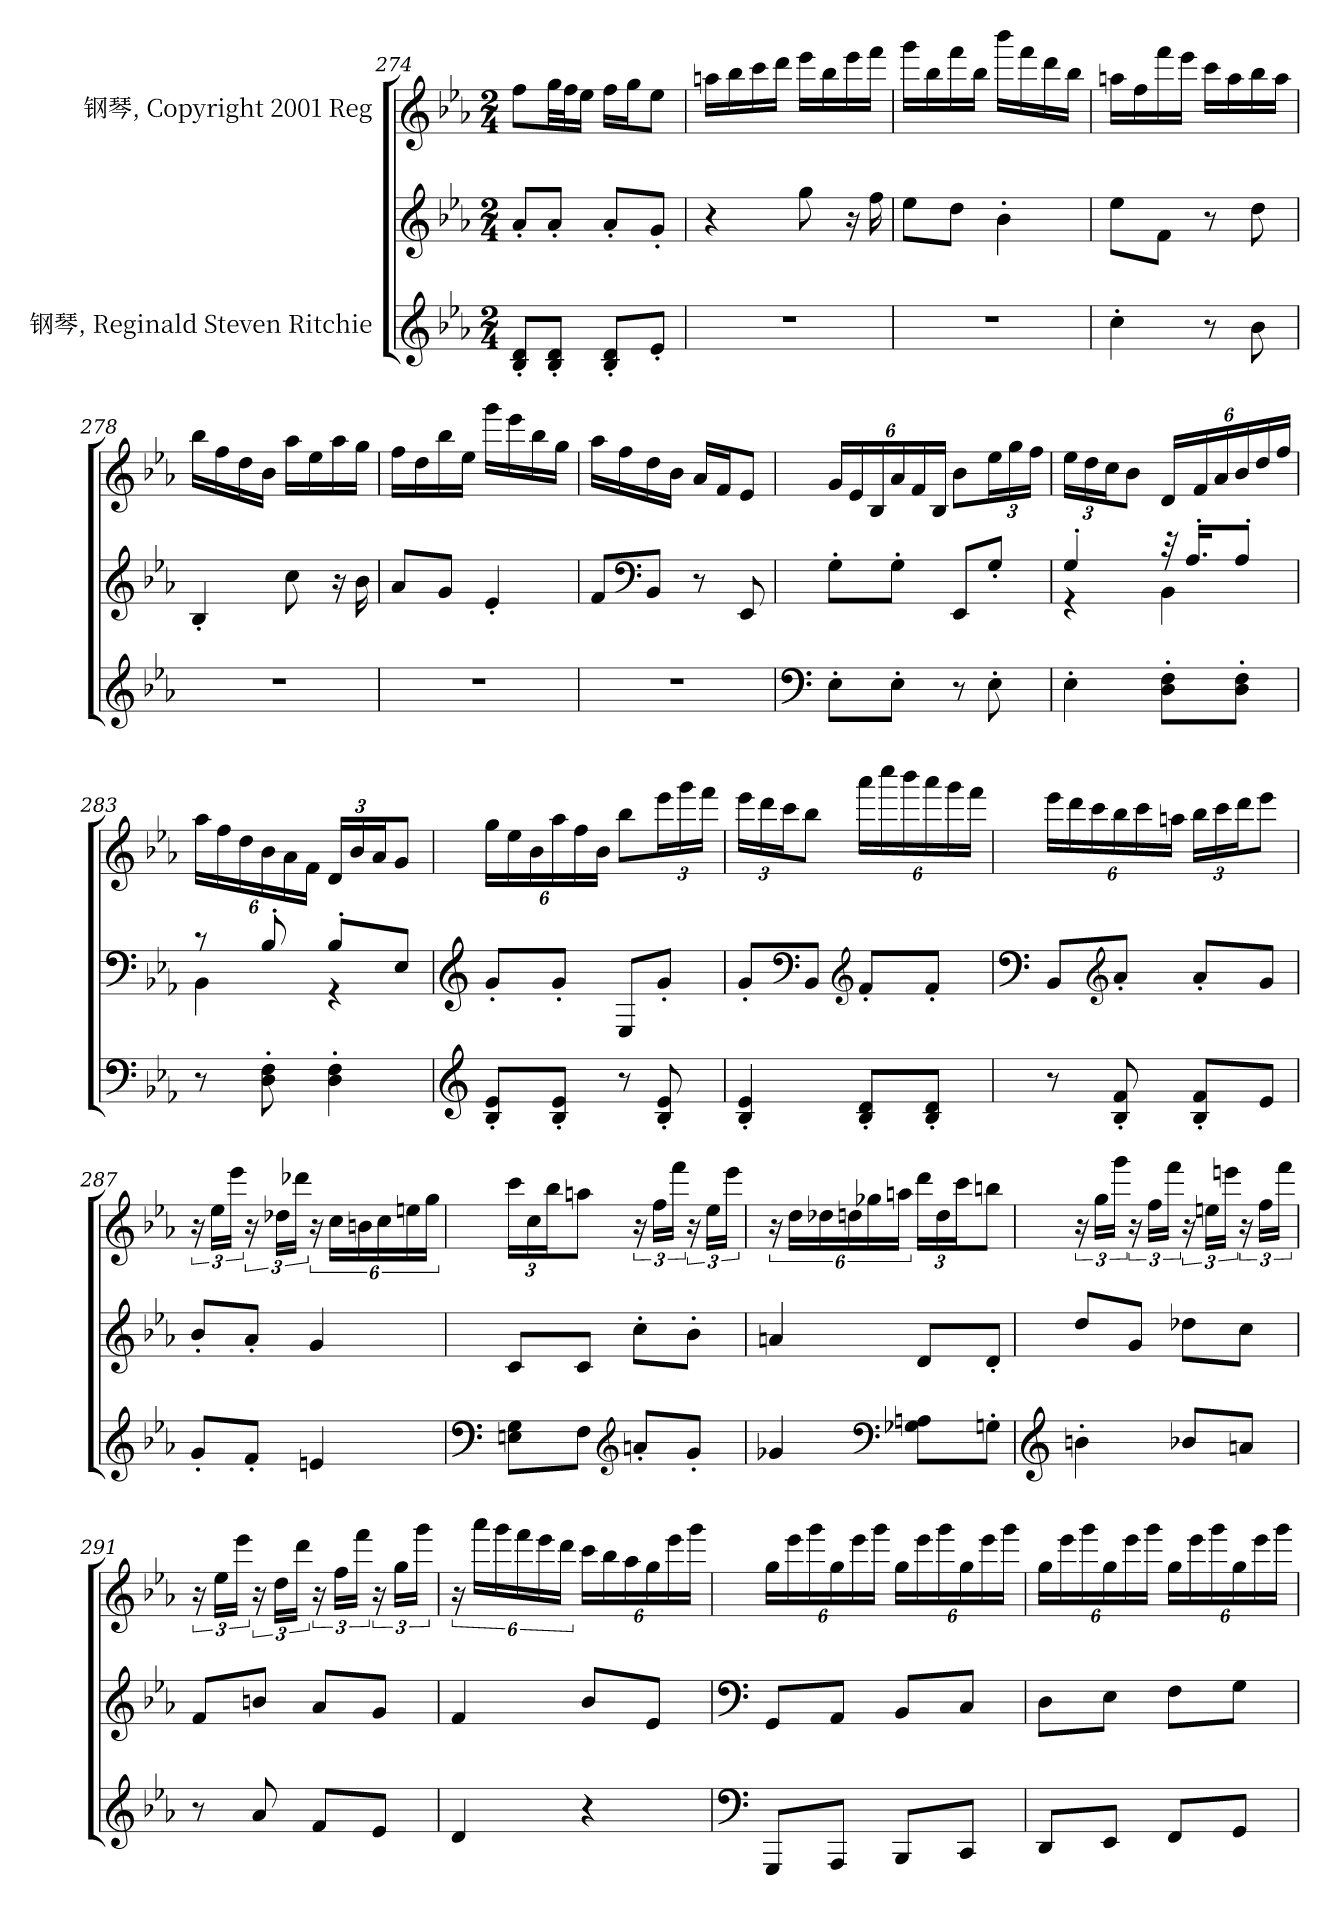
**kern	**kern	**kern
*part2	*part2	*part1
*staff3	*staff2	*staff1
*I"钢琴, Reginald Steven Ritchie	*	*I"钢琴, Copyright 2001 Reg
*clefG2	*clefG2	*clefG2
*k[b-e-a-]	*k[b-e-a-]	*k[b-e-a-]
*M2/4	*M2/4	*M2/4
=274	=274	=274
8B-/' 8d/'L	8a-'/L	8ff\L
8B-/' 8d/'J	8a-'/J	32gg\LL
.	.	32ff\J
.	.	16ee-\JJ
8B-/' 8d/'L	8a-'/L	16ff\LL
.	.	16gg\J
8e-'/J	8g'/J	8ee-\J
=275	=275	=275
2r	4r	16aan\LL
.	.	16bb-\
.	.	16ccc\
.	.	16ddd\JJ
.	8gg\	16eee-\LL
.	.	16bb-\
.	16r	16eee-\
.	16ff\	16fff\JJ
=276	=276	=276
2r	8ee-\L	16ggg\LL
.	.	16bb-\
.	8dd\J	16fff\
.	.	16bb-\JJ
.	4b-'\	16bbb-\LL
.	.	16fff\
.	.	16ddd\
.	.	16bb-\JJ
!!LO:LB:g=z
=277	=277	=277
4cc'\	8ee-\L	16aan\LL
.	.	16ff\
.	8f\J	16fff\
.	.	16eee-\JJ
8r	8r	16ccc\LL
.	.	16aa\
8b-\	8dd\	16bb-\
.	.	16aa\JJ
=278	=278	=278
2r	4B-'/	16bb-\LL
.	.	16ff\
.	.	16dd\
.	.	16b-\JJ
.	8cc\	16aa-\LL
.	.	16ee-\
.	16r	16aa-\
.	16b-\	16gg\JJ
=279	=279	=279
2r	8a-/L	16ff\LL
.	.	16dd\
.	8g/J	16bb-\
.	.	16ee-\JJ
.	4e-'/	16ggg\LL
.	.	16eee-\
.	.	16bb-\
.	.	16gg\JJ
=280	=280	=280
2r	8f/L	16aa-\LL
.	.	16ff\
*	*clefF4	*
.	8BB-/J	16dd\
.	.	16b-\JJ
.	8r	16a-/LL
.	.	16f/J
.	8EE-/	8e-/J
!!LO:LB:g=z
=281	=281	=281
*clefF4	*	*
*	*	*Xbrackettup
8E-'\L	8G'\L	24g/LL
.	.	24e-/
.	.	24B-/
8E-'\J	8G'\J	24a-/
.	.	24f/
.	.	24B-/JJ
8r	8EE-/L	8b-\L
8E-'\	8G'/J	24ee-\L
.	.	24gg\
.	.	24ff\JJ
=282	=282	=282
*	*^	*
4E-'\	4G'/	4r	24ee-\LL
.	.	.	24dd\
.	.	.	24cc\J
.	.	.	8b-\J
8D\' 8F\'L	32r	4BB-\	24d/LL
.	16.A-'/KL	.	.
.	.	.	24f/
.	.	.	24a-/
8D\' 8F\'J	8A-'/J	.	24b-/
.	.	.	24dd/
.	.	.	24ff/JJ
=283	=283	=283	=283
8r	8r	4BB-\	24aa-\LL
.	.	.	24ff\
.	.	.	24dd\
8D\' 8F\'	8B-'/	.	24b-\
.	.	.	24a-\
.	.	.	24f\JJ
4D\' 4F\'	8B-'/L	4r	24d/LL
.	.	.	24b-/
.	.	.	24a-/J
.	8E-/J	.	8g/J
*	*v	*v	*
!!LO:PB:g=z
=284	=284	=284
*clefG2	*clefG2	*
8B-/' 8e-/'L	8g'/L	24gg\LL
.	.	24ee-\
.	.	24b-\
8B-/' 8e-/'J	8g'/J	24aa-\
.	.	24ff\
.	.	24b-\JJ
8r	8E-/L	8bb-\L
8B-/' 8e-/'	8g'/J	24eee-\L
.	.	24ggg\
.	.	24fff\JJ
=285	=285	=285
4B-/' 4e-/'	8g'/L	24eee-\LL
.	.	24ddd\
.	.	24ccc\J
*	*clefF4	*
.	8BB-/J	8bb-\J
*	*clefG2	*
8B-/' 8d/'L	8f'/L	24aaa-\LL
.	.	24cccc\
.	.	24bbb-\
8B-/' 8d/'J	8f'/J	24aaa-\
.	.	24ggg\
.	.	24fff\JJ
!!LO:LB:g=z
=286	=286	=286
*	*clefF4	*
8r	8BB-/L	24eee-\LL
.	.	24ddd\
.	.	24ccc\
*	*clefG2	*
8B-/' 8f/'	8a-'/J	24bb-\
.	.	24ccc\
.	.	24aan\JJ
8B-/' 8f/'L	8a-'/L	24bb-\LL
.	.	24ccc\
.	.	24ddd\J
8e-/J	8g/J	8eee-\J
=287	=287	=287
*	*	*brackettup
8g'/L	8b-'/L	24r
.	.	24ee-\LL
.	.	24eee-\JJ
8f'/J	8a-'/J	24r
.	.	24dd-X\LL
.	.	24ddd-X\JJ
4en/	4g/	24r
.	.	24cc\LL
.	.	24bn\
*	*	*Xbrackettup
.	.	24cc\
.	.	24een\
.	.	24gg\JJ
!!LO:LB:g=z
=288	=288	=288
*clefF4	*	*
8En\ 8G\L	8c/L	24ccc\LL
.	.	24cc\
.	.	24bb-\J
8F\J	8c/J	8aan\J
*clefG2	*	*
*	*	*brackettup
8an'/L	8cc'\L	24r
.	.	24ff\LL
.	.	24fff\JJ
8g'/J	8b-'\J	24r
.	.	24ee-\LL
.	.	24eee-\JJ
=289	=289	=289
4g-X/	4an/	24r
.	.	24dd\LL
.	.	24dd-X\
*	*	*Xbrackettup
.	.	24ddn\
.	.	24gg-X\
.	.	24aan\JJ
*clefF4	*	*
8G-X\ 8An\L	8d/L	24ddd\LL
.	.	24dd\
.	.	24ccc\J
8Gn'\J	8d'/J	8bbn\J
!!LO:LB:g=z
=290	=290	=290
*clefG2	*	*
*	*	*brackettup
4bn'\	8dd/L	24r
.	.	24gg\LL
.	.	24ggg\JJ
.	8g/J	24r
.	.	24ff\LL
.	.	24fff\JJ
8b-X/L	8dd-X\L	24r
.	.	24een\LL
.	.	24eeen\JJ
8an/J	8cc\J	24r
.	.	24ff\LL
.	.	24fff\JJ
=291	=291	=291
8r	8f/L	24r
.	.	24ee-\LL
.	.	24eee-\JJ
8a-/	8bn/J	24r
.	.	24dd\LL
.	.	24ddd\JJ
8f/L	8a-/L	24r
.	.	24ff\LL
.	.	24fff\JJ
8e-/J	8g/J	24r
.	.	24gg\LL
.	.	24ggg\JJ
=292	=292	=292
4d/	4f/	24r
.	.	24aaa-\LL
.	.	24ggg\
*	*	*Xbrackettup
.	.	24fff\
.	.	24eee-\
.	.	24ddd\JJ
4r	8b-/L	24ccc\LL
.	.	24bb-\
.	.	24aa-\
.	8e-/J	24gg\
.	.	24eee-\
.	.	24ggg\JJ
!!LO:PB:g=z
=293	=293	=293
*clefF4	*clefF4	*
8GGG/L	8GG/L	24gg\LL
.	.	24eee-\
.	.	24ggg\
8AAA-/J	8AA-/J	24gg\
.	.	24eee-\
.	.	24ggg\JJ
8BBB-/L	8BB-/L	24gg\LL
.	.	24eee-\
.	.	24ggg\
8CC/J	8C/J	24gg\
.	.	24eee-\
.	.	24ggg\JJ
=294	=294	=294
8DD/L	8D\L	24gg\LL
.	.	24eee-\
.	.	24ggg\
8EE-/J	8E-\J	24gg\
.	.	24eee-\
.	.	24ggg\JJ
8FF/L	8F\L	24gg\LL
.	.	24eee-\
.	.	24ggg\
8GG/J	8G\J	24gg\
.	.	24eee-\
.	.	24ggg\JJ
=	=	=
*-	*-	*-
